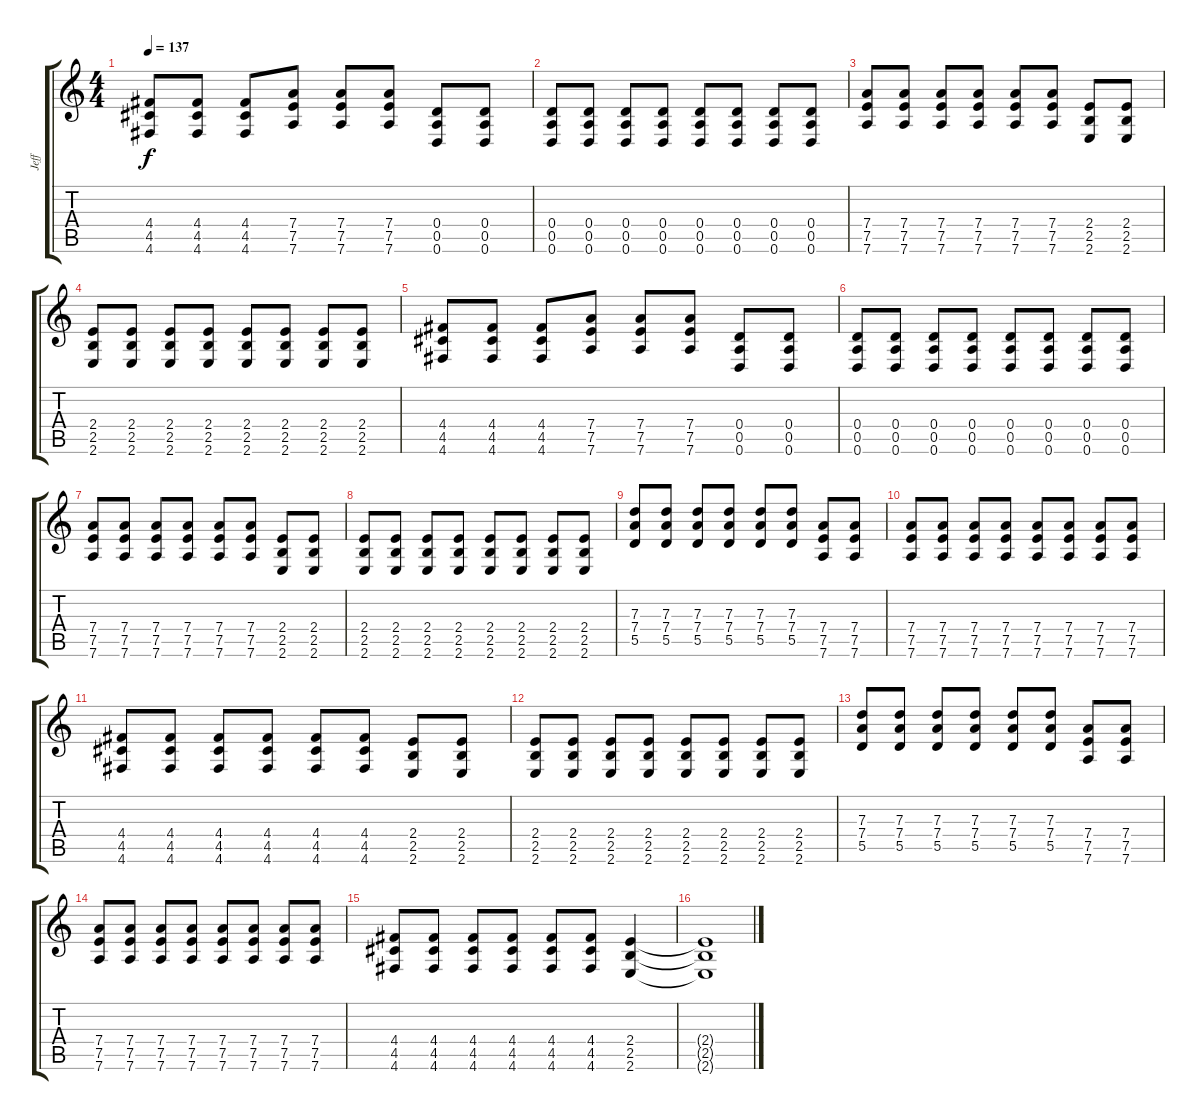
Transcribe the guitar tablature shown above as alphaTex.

\track ("Jeff" "Jeff") {instrument distortionguitar}
\staff {score tabs}
\tuning (E4 B3 G3 D3 A2 D2) {hide}
\ts (4 4)
\tempo 137
\clef g2
\ks c
(4.4 4.5 4.6).8{dy f} (4.4 4.5 4.6).8 (4.4 4.5 4.6).8 (7.4 7.5 7.6).8 (7.4 7.5 7.6).8 (7.4 7.5 7.6).8 (0.4 0.5 0.6).8 (0.4 0.5 0.6).8 |
(0.4 0.5 0.6).8 (0.4 0.5 0.6).8 (0.4 0.5 0.6).8 (0.4 0.5 0.6).8 (0.4 0.5 0.6).8 (0.4 0.5 0.6).8 (0.4 0.5 0.6).8 (0.4 0.5 0.6).8 |
(7.4 7.5 7.6).8 (7.4 7.5 7.6).8 (7.4 7.5 7.6).8 (7.4 7.5 7.6).8 (7.4 7.5 7.6).8 (7.4 7.5 7.6).8 (2.4 2.5 2.6).8 (2.4 2.5 2.6).8 |
(2.4 2.5 2.6).8 (2.4 2.5 2.6).8 (2.4 2.5 2.6).8 (2.4 2.5 2.6).8 (2.4 2.5 2.6).8 (2.4 2.5 2.6).8 (2.4 2.5 2.6).8 (2.4 2.5 2.6).8 |
(4.4 4.5 4.6).8 (4.4 4.5 4.6).8 (4.4 4.5 4.6).8 (7.4 7.5 7.6).8 (7.4 7.5 7.6).8 (7.4 7.5 7.6).8 (0.4 0.5 0.6).8 (0.4 0.5 0.6).8 |
(0.4 0.5 0.6).8 (0.4 0.5 0.6).8 (0.4 0.5 0.6).8 (0.4 0.5 0.6).8 (0.4 0.5 0.6).8 (0.4 0.5 0.6).8 (0.4 0.5 0.6).8 (0.4 0.5 0.6).8 |
(7.4 7.5 7.6).8 (7.4 7.5 7.6).8 (7.4 7.5 7.6).8 (7.4 7.5 7.6).8 (7.4 7.5 7.6).8 (7.4 7.5 7.6).8 (2.4 2.5 2.6).8 (2.4 2.5 2.6).8 |
(2.4 2.5 2.6).8 (2.4 2.5 2.6).8 (2.4 2.5 2.6).8 (2.4 2.5 2.6).8 (2.4 2.5 2.6).8 (2.4 2.5 2.6).8 (2.4 2.5 2.6).8 (2.4 2.5 2.6).8 |
(7.3 7.4 5.5).8 (7.3 7.4 5.5).8 (7.3 7.4 5.5).8 (7.3 7.4 5.5).8 (7.3 7.4 5.5).8 (7.3 7.4 5.5).8 (7.4 7.5 7.6).8 (7.4 7.5 7.6).8 |
(7.4 7.5 7.6).8 (7.4 7.5 7.6).8 (7.4 7.5 7.6).8 (7.4 7.5 7.6).8 (7.4 7.5 7.6).8 (7.4 7.5 7.6).8 (7.4 7.5 7.6).8 (7.4 7.5 7.6).8 |
(4.4 4.5 4.6).8 (4.4 4.5 4.6).8 (4.4 4.5 4.6).8 (4.4 4.5 4.6).8 (4.4 4.5 4.6).8 (4.4 4.5 4.6).8 (2.4 2.5 2.6).8 (2.4 2.5 2.6).8 |
(2.4 2.5 2.6).8 (2.4 2.5 2.6).8 (2.4 2.5 2.6).8 (2.4 2.5 2.6).8 (2.4 2.5 2.6).8 (2.4 2.5 2.6).8 (2.4 2.5 2.6).8 (2.4 2.5 2.6).8 |
(7.3 7.4 5.5).8 (7.3 7.4 5.5).8 (7.3 7.4 5.5).8 (7.3 7.4 5.5).8 (7.3 7.4 5.5).8 (7.3 7.4 5.5).8 (7.4 7.5 7.6).8 (7.4 7.5 7.6).8 |
(7.4 7.5 7.6).8 (7.4 7.5 7.6).8 (7.4 7.5 7.6).8 (7.4 7.5 7.6).8 (7.4 7.5 7.6).8 (7.4 7.5 7.6).8 (7.4 7.5 7.6).8 (7.4 7.5 7.6).8 |
(4.4 4.5 4.6).8 (4.4 4.5 4.6).8 (4.4 4.5 4.6).8 (4.4 4.5 4.6).8 (4.4 4.5 4.6).8 (4.4 4.5 4.6).8 (2.4 2.5 2.6).4 |
(2.4{t} 2.5{t} 2.6{t}).1
